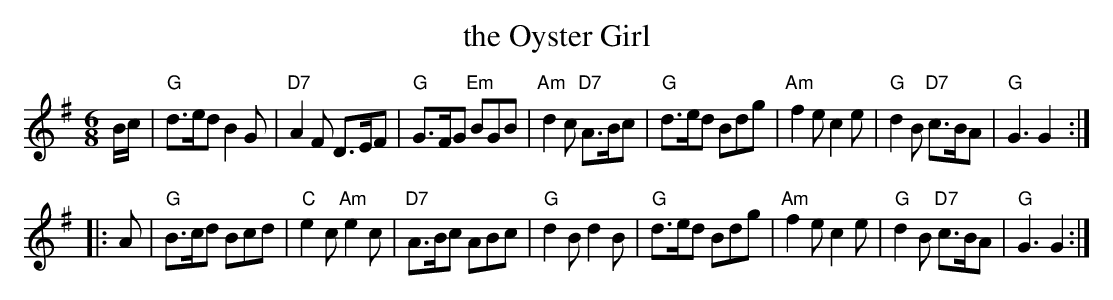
X:1
T: the Oyster Girl
M: 6/8
L: 1/8
K: G
B/c/ \
| "G"d>ed B2G | "D7"A2F D>EF | "G"G>FG "Em"BGB | "Am"d2c "D7"A>Bc \
| "G"d>ed Bdg | "Am"f2e c2e | "G"d2B "D7"c>BA | "G"G3 G2 :|
|: A \
| "G"B>cd Bcd | "C"e2c "Am"e2c | "D7"A>Bc ABc | "G"d2B d2B \
| "G"d>ed Bdg | "Am"f2e c2e | "G"d2B "D7"c>BA | "G"G3 G2 :|
